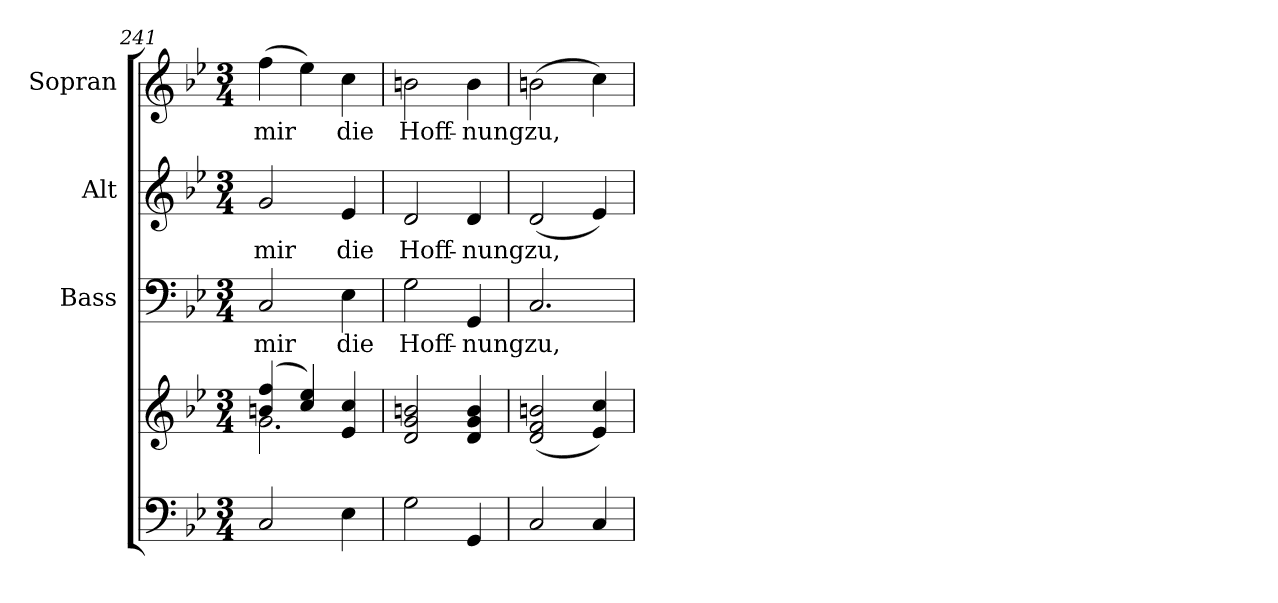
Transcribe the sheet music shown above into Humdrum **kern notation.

**kern	**kern	**kern	**text	**kern	**text	**kern	**text
*part4	*part4	*part3	*part3	*part2	*part2	*part1	*part1
*staff5	*staff4	*staff3	*staff3	*staff2	*staff2	*staff1	*staff1
*	*	*I"Bass	*	*I"Alt	*	*I"Sopran	*
*	*	*I'B.	*	*I'A.	*	*I'S.	*
*clefF4	*clefG2	*clefF4	*	*clefG2	*	*clefG2	*
*k[b-e-]	*k[b-e-]	*k[b-e-]	*	*k[b-e-]	*	*k[b-e-]	*
*B-:	*B-:	*B-:	*	*B-:	*	*B-:	*
*M3/4	*M3/4	*M3/4	*	*M3/4	*	*M3/4	*
=241	=241	=241	=241	=241	=241	=241	=241
*	*^	*	*	*	*	*	*
!	!	!	!	!LO:LY:b	!	!LO:LY:b	!	!LO:LY:b
2C/	(4bn/ 4ff/	2.g\	2C/	mir	2g/	mir	(>4ff\	mir
.	4cc/ 4ee-/)	.	.	.	.	.	4ee-\)	.
!	!	!	!	!LO:LY:b	!	!LO:LY:b	!	!LO:LY:b
4E-\	4e-/ 4cc/	.	4E-\	die	4e-/	die	4cc\	die
*	*v	*v	*	*	*	*	*	*
=242	=242	=242	=242	=242	=242	=242	=242
!	!	!	!LO:LY:b	!	!LO:LY:b	!	!LO:LY:b
2G\	2d/ 2g/ 2bn/	2G\	Hoff-	2d/	Hoff-	2bn\	Hoff-
!	!	!	!LO:LY:b	!	!LO:LY:b	!	!LO:LY:b
4GG/	4d/ 4g/ 4b/	4GG/	-nung	4d/	-nung	4b\	-nung
=243	=243	=243	=243	=243	=243	=243	=243
!	!	!	!LO:LY:b	!	!LO:LY:b	!	!LO:LY:b
2C/	(2d/ 2f/ 2bn/	2.C/	zu,	(<2d/	zu,	(>2bn\	zu,
4C/	4e-/ 4cc/)	.	.	4e-/)	.	4cc\)	.
=	=	=	=	=	=	=	=
*-	*-	*-	*-	*-	*-	*-	*-
